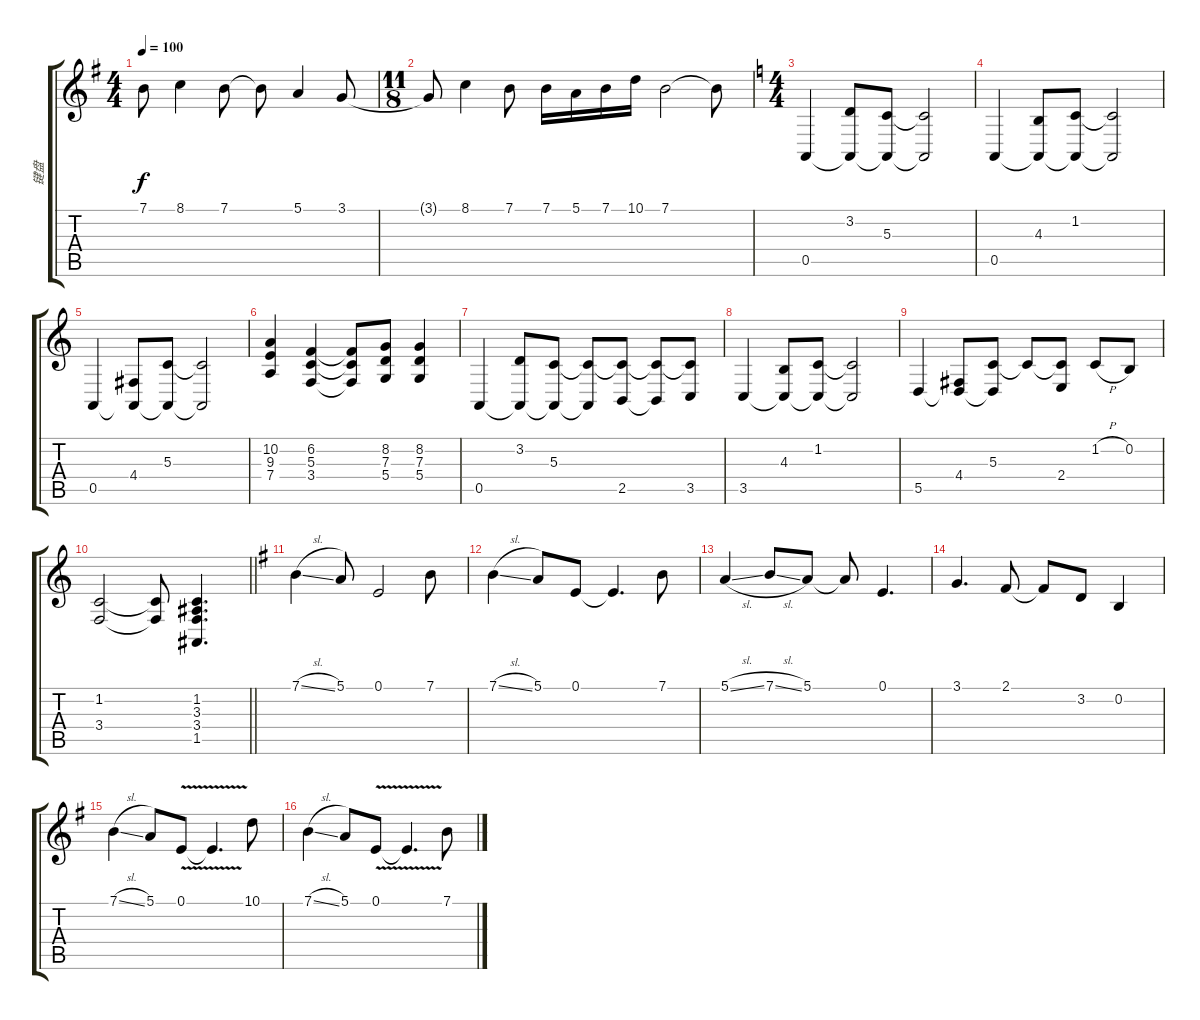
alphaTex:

\track ("键盘" "键盘") {instrument flute}
\staff {score tabs}
\tuning (E4 B3 G3 D3 A2 E2) {hide}
\ts (4 4)
\tempo 100
\clef g2
\ks eminor
7.1{t}.8{dy f} 8.1.4 7.1.8 7.1{t}.8 5.1.4 3.1.8 |
\ts (11 8)
3.1{t}.8 8.1.4 7.1.8 7.1.16 5.1.16 7.1.16 10.1.16 7.1.2 7.1{t}.8 |
\ts (4 4)
\ks c
0.5.4{volume 13 instrument electricguitarclean} (3.2 0.5{t}).8 (5.3 0.5{t}).8 (5.3{t} 0.5{t}).2 |
0.5.4{txt ""} (4.3 0.5{t}).8 (1.2 0.5{t}).8 (1.2{t} 0.5{t}).2 |
0.5.4 (4.4 0.5{t}).8 (5.3 0.5{t}).8 (5.3{t} 0.5{t}).2 |
(10.2 9.3 7.4).4 (6.2 5.3 3.4).4 (6.2{t} 5.3{t} 3.4{t}).8 (8.2 7.3 5.4).8 (8.2 7.3 5.4).4 |
0.5.4 (3.2 0.5{t}).8 (5.3 0.5{t}).8 (5.3{t} 0.5{t}).8 (5.3{t} 2.5).8 (5.3{t} 2.5{t}).8 (5.3{t} 3.5).8 |
3.5.4 (4.3 3.5{t}).8 (1.2 3.5{t}).8 (1.2{t} 3.5{t}).2 |
5.5.4 (4.4 5.5{t}).8 (5.3 5.5{t}).8 5.3{t}.8 (5.3{t} 2.4).8 1.2{h}.8 0.2.8 |
\barLineRight lightlight
(1.2 3.4).2 (1.2{t} 3.4{t}).8 (1.2 3.3 3.4 1.5).4{d} |
\ks eminor
7.1{sl}.4{volume 11 balance 8 instrument tuba} 5.1.8 0.1.2 7.1.8 |
7.1{sl}.4 5.1.8 0.1.8 0.1{t}.4{d} 7.1.8 |
5.1{sl}.4 7.1{sl}.8 5.1.8 5.1{t}.8 0.1.4{d} |
3.1.4{d} 2.1.8 2.1{t}.8 3.2.8 0.2.4 |
7.1{sl}.4 5.1.8 0.1{v}.8 0.1{t}.4{d} 10.1.8 |
7.1{sl}.4 5.1.8 0.1{v}.8 0.1{t}.4{d} 7.1.8
